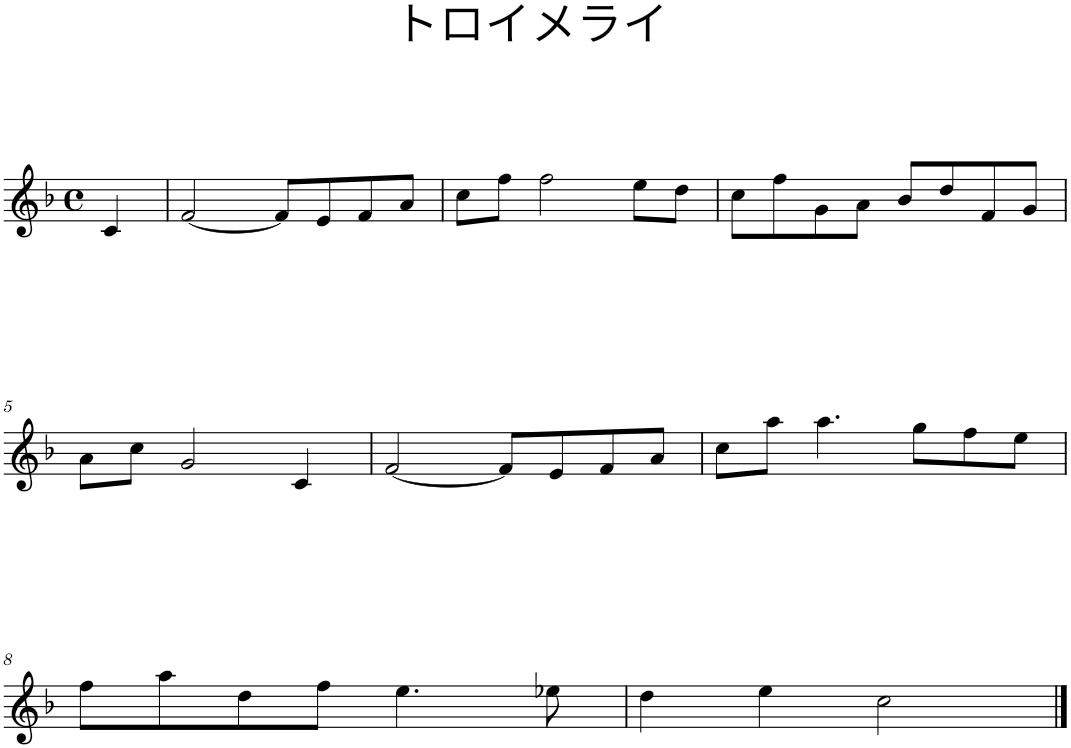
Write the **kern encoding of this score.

**kern
*part1
*staff1
*I"Piano
*I'Pno.
*clefG2
*k[b-]
*F:
*M4/4
*met(c)
=1
4c/
=2
[2f/
8f/L]
8e/
8f/
8a/J
=3
8cc\L
8ff\J
2ff\
8ee\L
8dd\J
=4
8cc\L
8ff\
8g\
8a\J
8b-/L
8dd/
8f/
8g/J
!!LO:LB:g=z
=5
*k[b-]
*F:
8a\L
8cc\J
2g/
4c/
=6
[2f/
8f/L]
8e/
8f/
8a/J
=7
8cc\L
8aa\J
4.aa\
8gg\L
8ff\
8ee\J
!!LO:LB:g=z
=8
8ff\L
8aa\
8dd\
8ff\J
4.ee\
8ee-X\
=9
4dd\
4ee\
2cc\
==
*-
